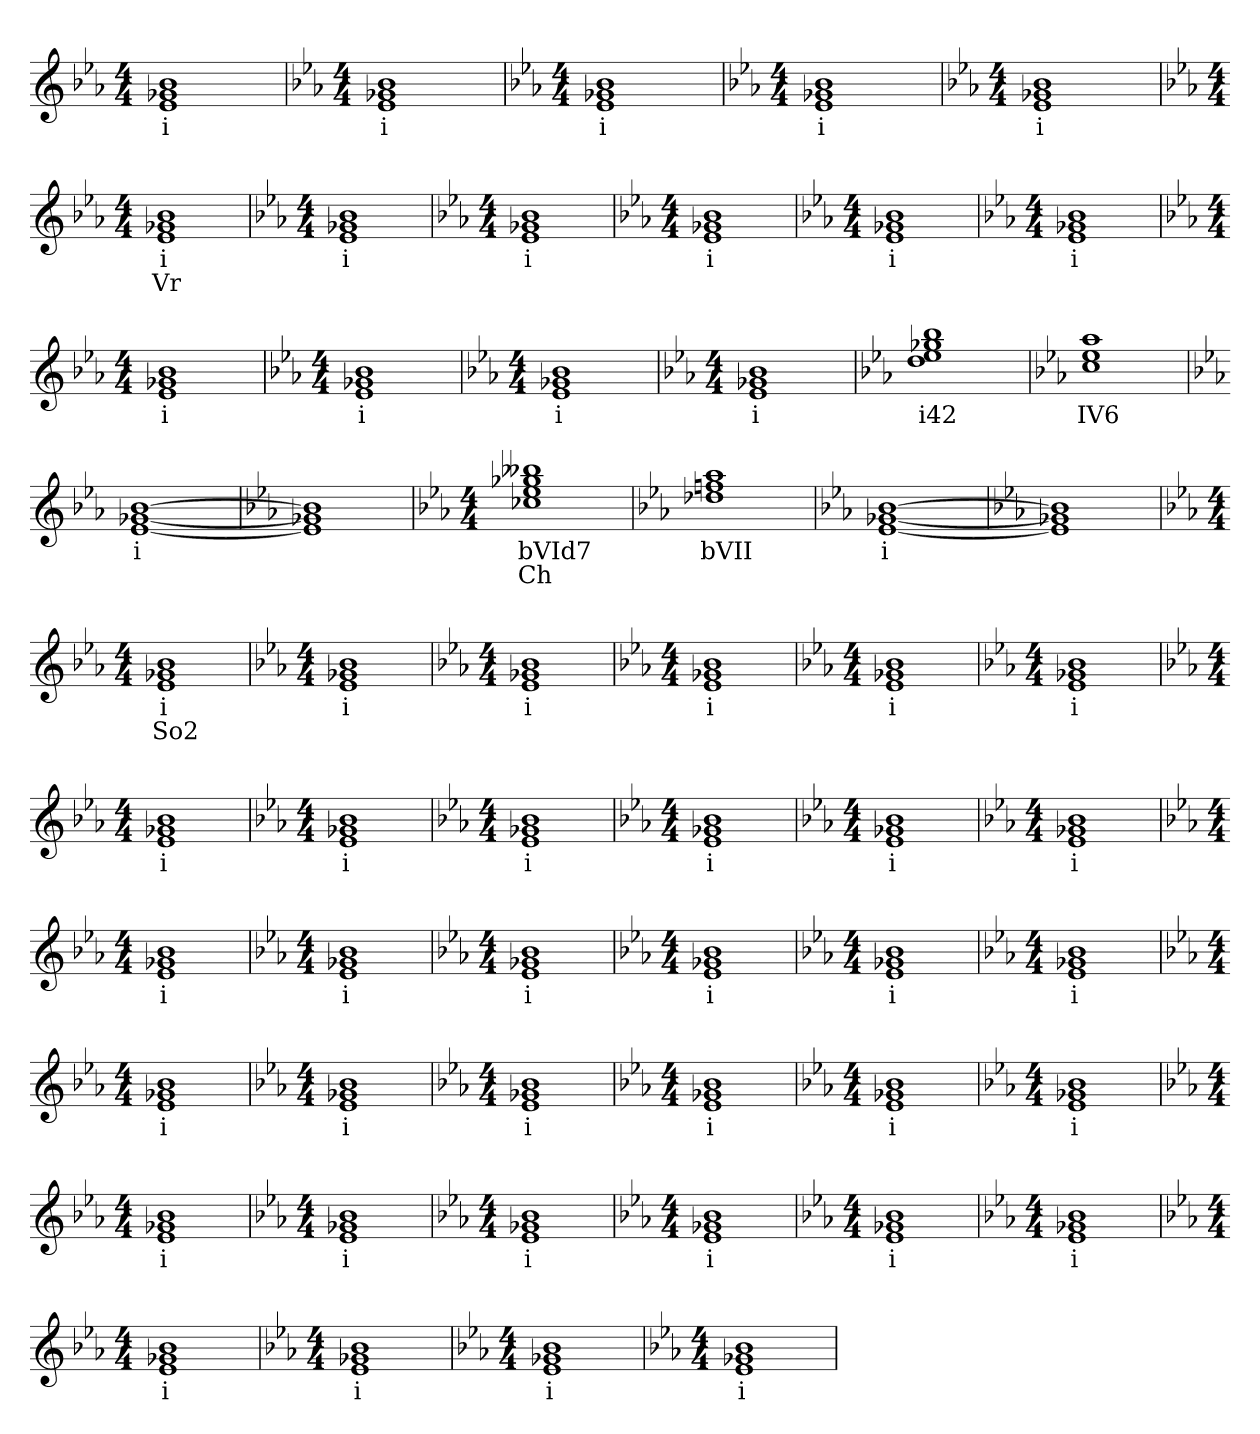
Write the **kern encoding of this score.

**kern	**text	**text
*part1	*part1	*part1
*staff1	*staff1	*staff1
*k[b-e-a-]	*	*
*E-:	*	*
*M4/4	*	*
=	=	=
1e- 1g-X 1b-	i	.
=	=	=
*k[b-e-a-]	*	*
*E-:	*	*
*M4/4	*	*
1e- 1g-X 1b-	i	.
=	=	=
*k[b-e-a-]	*	*
*E-:	*	*
*M4/4	*	*
1e- 1g-X 1b-	i	.
=	=	=
*k[b-e-a-]	*	*
*E-:	*	*
*M4/4	*	*
1e- 1g-X 1b-	i	.
=	=	=
*k[b-e-a-]	*	*
*E-:	*	*
*M4/4	*	*
1e- 1g-X 1b-	i	.
=	=	=
*k[b-e-a-]	*	*
*E-:	*	*
*M4/4	*	*
1e- 1g-X 1b-	i	Vr
=	=	=
*k[b-e-a-]	*	*
*E-:	*	*
*M4/4	*	*
1e- 1g-X 1b-	i	.
=	=	=
*k[b-e-a-]	*	*
*E-:	*	*
*M4/4	*	*
1e- 1g-X 1b-	i	.
=	=	=
*k[b-e-a-]	*	*
*E-:	*	*
*M4/4	*	*
1e- 1g-X 1b-	i	.
=	=	=
*k[b-e-a-]	*	*
*E-:	*	*
*M4/4	*	*
1e- 1g-X 1b-	i	.
=	=	=
*k[b-e-a-]	*	*
*E-:	*	*
*M4/4	*	*
1e- 1g-X 1b-	i	.
=	=	=
*k[b-e-a-]	*	*
*E-:	*	*
*M4/4	*	*
1e- 1g-X 1b-	i	.
=	=	=
*k[b-e-a-]	*	*
*E-:	*	*
*M4/4	*	*
1e- 1g-X 1b-	i	.
=	=	=
*k[b-e-a-]	*	*
*E-:	*	*
*M4/4	*	*
1e- 1g-X 1b-	i	.
=	=	=
*k[b-e-a-]	*	*
*E-:	*	*
*M4/4	*	*
1e- 1g-X 1b-	i	.
=	=	=
*k[b-e-a-]	*	*
*E-:	*	*
1dd 1ee- 1gg-X 1bb-	i42	.
=	=	=
*k[b-e-a-]	*	*
*E-:	*	*
1cc 1ee- 1aa-	IV6	.
=	=	=
*k[b-e-a-]	*	*
*E-:	*	*
[1e- [1g-X [1b-	i	.
=	=	=
*k[b-e-a-]	*	*
*E-:	*	*
1e-] 1g-X] 1b-]	.	.
=	=	=
*k[b-e-a-]	*	*
*E-:	*	*
*M4/4	*	*
1cc-X 1ee- 1gg-X 1bb--X	bVId7	Ch
=	=	=
*k[b-e-a-]	*	*
*E-:	*	*
1dd-X 1ffn 1aa-	bVII	.
=	=	=
*k[b-e-a-]	*	*
*E-:	*	*
[1e- [1g-X [1b-	i	.
=	=	=
*k[b-e-a-]	*	*
*E-:	*	*
1e-] 1g-X] 1b-]	.	.
=	=	=
*k[b-e-a-]	*	*
*E-:	*	*
*M4/4	*	*
1e- 1g-X 1b-	i	So2
=	=	=
*k[b-e-a-]	*	*
*E-:	*	*
*M4/4	*	*
1e- 1g-X 1b-	i	.
=	=	=
*k[b-e-a-]	*	*
*E-:	*	*
*M4/4	*	*
1e- 1g-X 1b-	i	.
=	=	=
*k[b-e-a-]	*	*
*E-:	*	*
*M4/4	*	*
1e- 1g-X 1b-	i	.
=	=	=
*k[b-e-a-]	*	*
*E-:	*	*
*M4/4	*	*
1e- 1g-X 1b-	i	.
=	=	=
*k[b-e-a-]	*	*
*E-:	*	*
*M4/4	*	*
1e- 1g-X 1b-	i	.
=	=	=
*k[b-e-a-]	*	*
*E-:	*	*
*M4/4	*	*
1e- 1g-X 1b-	i	.
=	=	=
*k[b-e-a-]	*	*
*E-:	*	*
*M4/4	*	*
1e- 1g-X 1b-	i	.
=	=	=
*k[b-e-a-]	*	*
*E-:	*	*
*M4/4	*	*
1e- 1g-X 1b-	i	.
=	=	=
*k[b-e-a-]	*	*
*E-:	*	*
*M4/4	*	*
1e- 1g-X 1b-	i	.
=	=	=
*k[b-e-a-]	*	*
*E-:	*	*
*M4/4	*	*
1e- 1g-X 1b-	i	.
=	=	=
*k[b-e-a-]	*	*
*E-:	*	*
*M4/4	*	*
1e- 1g-X 1b-	i	.
=	=	=
*k[b-e-a-]	*	*
*E-:	*	*
*M4/4	*	*
1e- 1g-X 1b-	i	.
=	=	=
*k[b-e-a-]	*	*
*E-:	*	*
*M4/4	*	*
1e- 1g-X 1b-	i	.
=	=	=
*k[b-e-a-]	*	*
*E-:	*	*
*M4/4	*	*
1e- 1g-X 1b-	i	.
=	=	=
*k[b-e-a-]	*	*
*E-:	*	*
*M4/4	*	*
1e- 1g-X 1b-	i	.
=	=	=
*k[b-e-a-]	*	*
*E-:	*	*
*M4/4	*	*
1e- 1g-X 1b-	i	.
=	=	=
*k[b-e-a-]	*	*
*E-:	*	*
*M4/4	*	*
1e- 1g-X 1b-	i	.
=	=	=
*k[b-e-a-]	*	*
*E-:	*	*
*M4/4	*	*
1e- 1g-X 1b-	i	.
=	=	=
*k[b-e-a-]	*	*
*E-:	*	*
*M4/4	*	*
1e- 1g-X 1b-	i	.
=	=	=
*k[b-e-a-]	*	*
*E-:	*	*
*M4/4	*	*
1e- 1g-X 1b-	i	.
=	=	=
*k[b-e-a-]	*	*
*E-:	*	*
*M4/4	*	*
1e- 1g-X 1b-	i	.
=	=	=
*k[b-e-a-]	*	*
*E-:	*	*
*M4/4	*	*
1e- 1g-X 1b-	i	.
=	=	=
*k[b-e-a-]	*	*
*E-:	*	*
*M4/4	*	*
1e- 1g-X 1b-	i	.
=	=	=
*k[b-e-a-]	*	*
*E-:	*	*
*M4/4	*	*
1e- 1g-X 1b-	i	.
=	=	=
*k[b-e-a-]	*	*
*E-:	*	*
*M4/4	*	*
1e- 1g-X 1b-	i	.
=	=	=
*k[b-e-a-]	*	*
*E-:	*	*
*M4/4	*	*
1e- 1g-X 1b-	i	.
=	=	=
*k[b-e-a-]	*	*
*E-:	*	*
*M4/4	*	*
1e- 1g-X 1b-	i	.
=	=	=
*k[b-e-a-]	*	*
*E-:	*	*
*M4/4	*	*
1e- 1g-X 1b-	i	.
=	=	=
*k[b-e-a-]	*	*
*E-:	*	*
*M4/4	*	*
1e- 1g-X 1b-	i	.
=	=	=
*k[b-e-a-]	*	*
*E-:	*	*
*M4/4	*	*
1e- 1g-X 1b-	i	.
=	=	=
*k[b-e-a-]	*	*
*E-:	*	*
*M4/4	*	*
1e- 1g-X 1b-	i	.
=	=	=
*k[b-e-a-]	*	*
*E-:	*	*
*M4/4	*	*
1e- 1g-X 1b-	i	.
=	=	=
*k[b-e-a-]	*	*
*E-:	*	*
*M4/4	*	*
1e- 1g-X 1b-	i	.
=	=	=
*-	*-	*-
